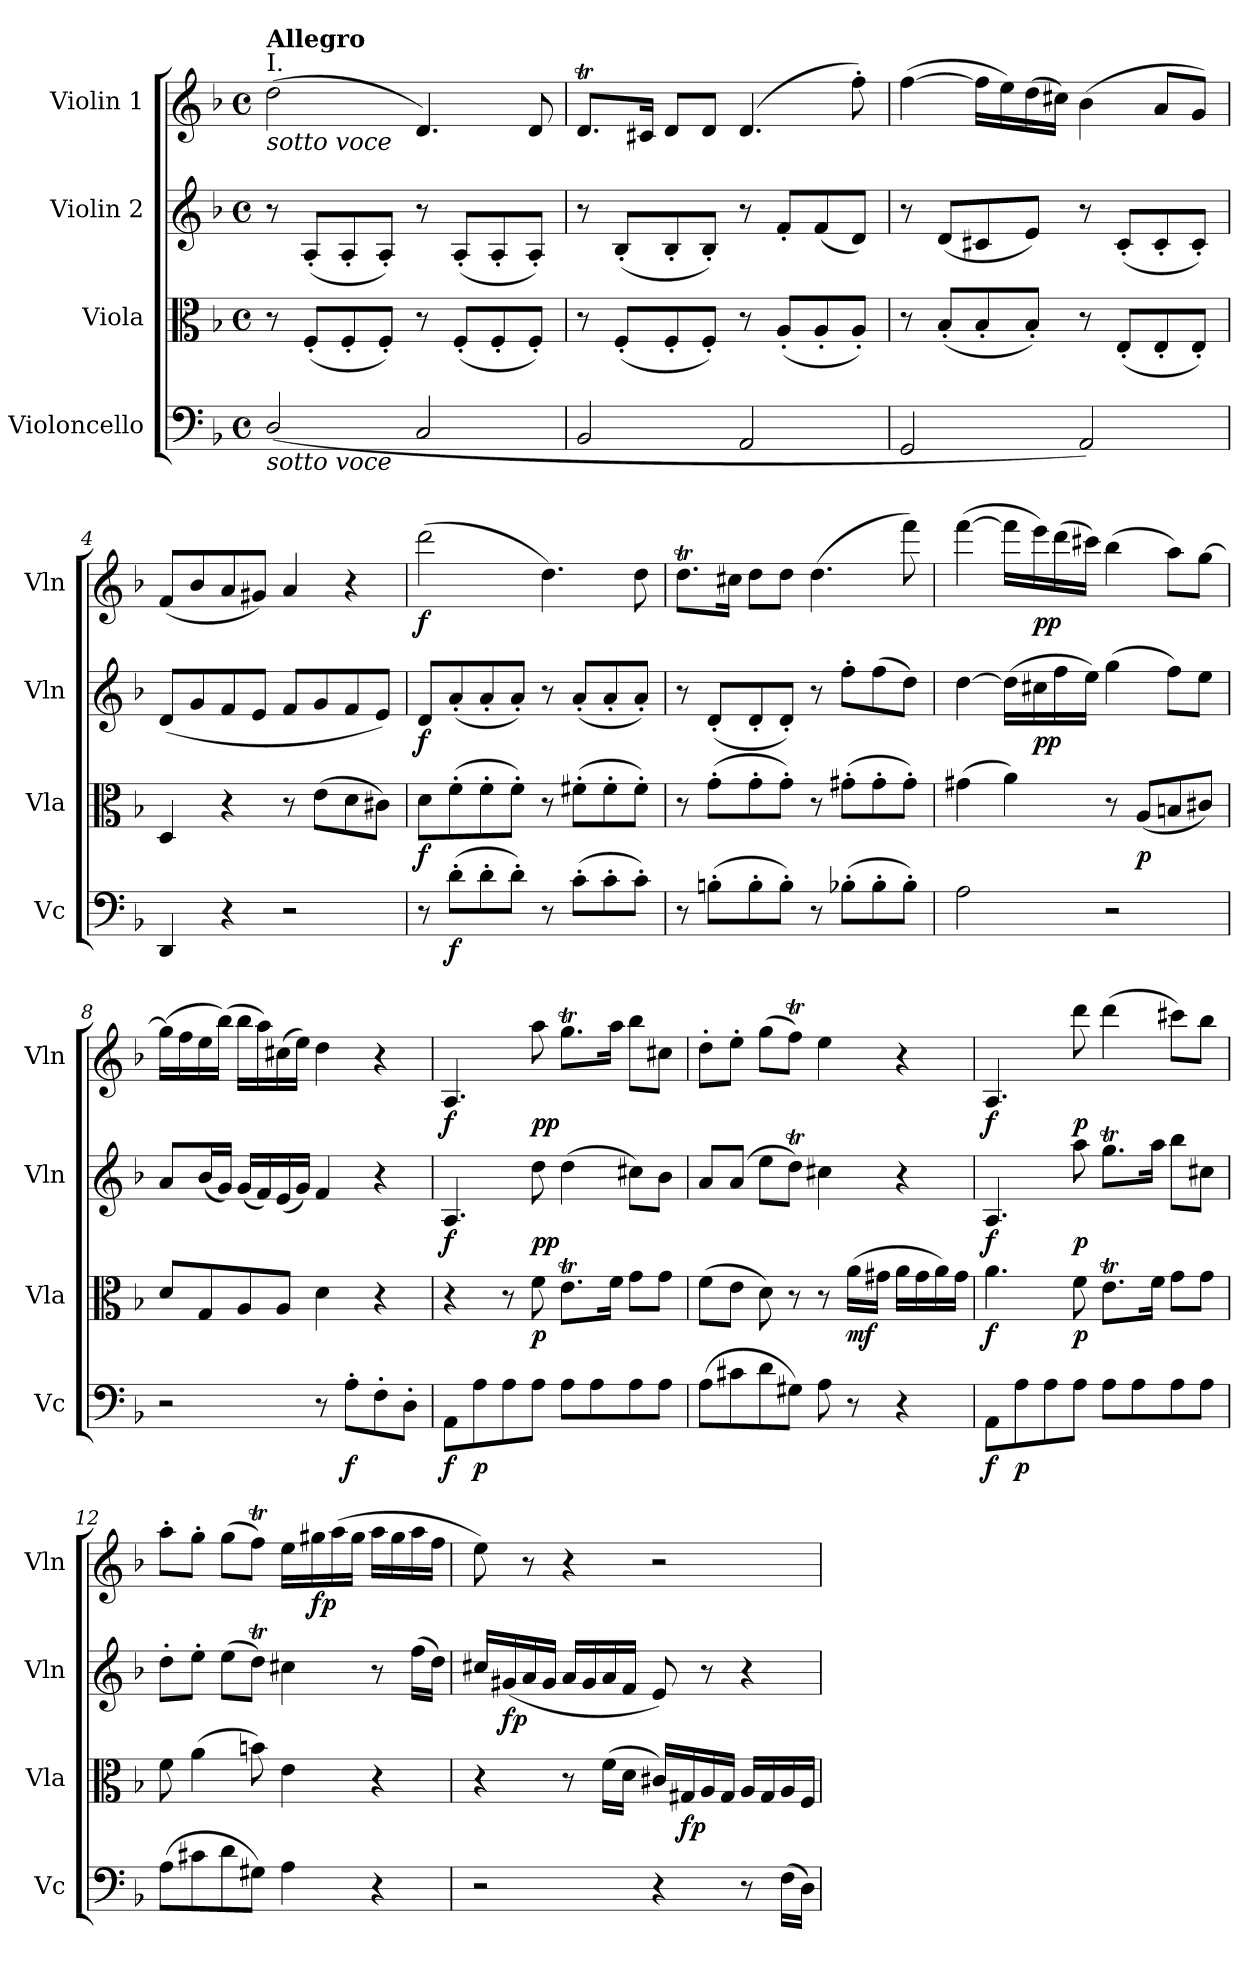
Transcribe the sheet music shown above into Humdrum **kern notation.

**kern	**dynam	**kern	**dynam	**kern	**dynam	**kern	**dynam
*part4	*part4	*part3	*part3	*part2	*part2	*part1	*part1
*staff4	*staff4	*staff3	*staff3	*staff2	*staff2	*staff1	*staff1
*I"Violoncello	*	*I"Viola	*	*I"Violin 2	*	*I"Violin 1	*
*I'Vc	*	*I'Vla	*	*I'Vln	*	*I'Vln	*
*clefF4	*	*clefC3	*	*clefG2	*	*clefG2	*
*k[b-]	*	*k[b-]	*	*k[b-]	*	*k[b-]	*
*M4/4	*	*M4/4	*	*M4/4	*	*M4/4	*
*met(c)	*	*met(c)	*	*met(c)	*	*met(c)	*
=1	=1	=1	=1	=1	=1	=1	=1
!	!	!	!	!	!	!LO:TX:a:t=I.	!
!	!	!	!	!	!	!LO:TX:a:B:t=Allegro	!
!	!	!	!	!	!	!LO:TX:b:i:t=sotto voce	!
!LO:TX:b:i:t=sotto voce	!	!	!	!	!	!	!
(<2D/	.	8r	.	8r	.	(2dd\	.
.	.	(<8F'/L	.	(8A'/L	.	.	.
.	.	8F'/	.	8A'/	.	.	.
.	.	8F'/J)	.	8A'/J)	.	.	.
2C/	.	8r	.	8r	.	4.d/)	.
.	.	(<8F'/L	.	(8A'/L	.	.	.
.	.	8F'/	.	8A'/	.	.	.
.	.	8F'/J)	.	8A'/J)	.	8d/	.
=2	=2	=2	=2	=2	=2	=2	=2
2BB-/	.	8r	.	8r	.	8.dT/L	.
.	.	(<8F'/L	.	(8B-'/L	.	.	.
.	.	.	.	.	.	16c#X/Jk	.
.	.	8F'/	.	8B-'/	.	8d/L	.
.	.	8F'/J)	.	8B-'/J)	.	8d/J	.
2AA/	.	8r	.	8r	.	(>4.d/	.
.	.	(<8A'/L	.	8f'/L	.	.	.
.	.	8A'/	.	(<8f/	.	.	.
.	.	8A'/J)	.	8d/J)	.	8ff'\)	.
=3	=3	=3	=3	=3	=3	=3	=3
2GG/	.	8r	.	8r	.	(>[>4ff\	.
.	.	(<8B-'/L	.	(<8d/L	.	.	.
.	.	8B-'/	.	8c#X/	.	16ff\LL]	.
.	.	.	.	.	.	16ee\)	.
.	.	8B-'/J)	.	8e/J)	.	(>16dd\	.
.	.	.	.	.	.	16cc#X\JJ)	.
2AA/)	.	8r	.	8r	.	(>4b-\	.
.	.	(<8E'/L	.	(<8c#'/L	.	.	.
.	.	8E'/	.	8c#'/	.	8a/L	.
.	.	8E'/J)	.	8c#'/J)	.	8g/J)	.
=4	=4	=4	=4	=4	=4	=4	=4
4DD/	.	4D/	.	(<8d/L	.	(<8f/L	.
.	.	.	.	8g/	.	8b-/	.
4r	.	4r	.	8f/	.	8a/	.
.	.	.	.	8e/J	.	8g#X/J)	.
2r	.	8r	.	8f/L	.	4a/	.
.	.	(>8e\L	.	8g/	.	.	.
.	.	8d\	.	8f/	.	4r	.
.	.	8c#X\J)	.	8e/J)	.	.	.
=5	=5	=5	=5	=5	=5	=5	=5
!	!	!	!LO:DY:b	!	!LO:DY:b	!	!LO:DY:b
8r	.	8d\L	f	8d/L	f	(>2ddd\	f
!	!LO:DY:b	!	!	!	!	!	!
(8d'\L	f	(>8f'\	.	(<8a'>/	.	.	.
8d'\	.	8f'\	.	8a'>/	.	.	.
8d'\J)	.	8f'\J)	.	8a'>/J)	.	.	.
8r	.	8r	.	8r	.	4.dd\)	.
(8c'\L	.	(>8f#X'\L	.	(<8a'>/L	.	.	.
8c'\	.	8f#'\	.	8a'>/	.	.	.
8c'\J)	.	8f#'\J)	.	8a'>/J)	.	8dd\	.
!!LO:LB:g=z
=6	=6	=6	=6	=6	=6	=6	=6
8r	.	8r	.	8r	.	8.ddT\L	.
(8Bn'\L	.	(>8g'\L	.	(8d'/L	.	.	.
.	.	.	.	.	.	16cc#X\Jk	.
8B'\	.	8g'\	.	8d'/	.	8dd\L	.
8B'\J)	.	8g'\J)	.	8d'/J)	.	8dd\J	.
8r	.	8r	.	8r	.	(>4.dd\	.
(8B-X'\L	.	(>8g#X'\L	.	8ff'\L	.	.	.
8B-'\	.	8g#'\	.	(>8ff\	.	.	.
8B-'\J)	.	8g#'\J)	.	8dd\J)	.	8fff\)	.
!!LO:LB:g=z
=7	=7	=7	=7	=7	=7	=7	=7
2A\	.	(>4g#X\	.	[>4dd\	.	(>[>4fff\	.
.	.	4a\)	.	(>16dd\LL]	.	16fff\LL]	.
!	!	!	!	!	!LO:DY:b	!	!
!	!	!	!	!	!LO:DY:n=1:b	!	!LO:DY:b
!	!	!	!	!	!	!	!LO:DY:n=1:b
.	.	.	.	16cc#X\	p p	16eee\)	p p
.	.	.	.	16ff\	.	(>16ddd\	.
.	.	.	.	16ee\JJ)	.	16ccc#X\JJ)	.
2r	.	8r	.	(>4gg\	.	(>4bb-\	.
!	!	!	!LO:DY:b	!	!	!	!
.	.	(<8A/L	p	.	.	.	.
.	.	8Bn/	.	8ff\L)	.	8aa\L)	.
.	.	8c#X/J)	.	8ee\J	.	[>8gg\J	.
=8	=8	=8	=8	=8	=8	=8	=8
2r	.	8d/L	.	8a/L	.	(>16gg\LL]	.
.	.	.	.	.	.	16ff\	.
.	.	8G/	.	(>16b-/L	.	16ee\	.
.	.	.	.	16g/JJ)	.	(>16bb-\JJ)	.
.	.	8A/	.	(<16g/LL	.	16bb-\LL	.
.	.	.	.	16f/)	.	16aa\)	.
.	.	8A/J	.	(<16e/	.	(>16cc#X\	.
.	.	.	.	16g/JJ)	.	16ee\JJ)	.
8r	.	4d\	.	4f/	.	4dd\	.
!	!LO:DY:b	!	!	!	!	!	!
8A'\L	f	.	.	.	.	.	.
8F'\	.	4r	.	4r	.	4r	.
8D'\J	.	.	.	.	.	.	.
=9	=9	=9	=9	=9	=9	=9	=9
!	!LO:DY:b	!	!	!	!LO:DY:b	!	!LO:DY:b
8AA\L	f	4r	.	4.A/	f	4.A/	f
!	!LO:DY:b	!	!	!	!	!	!
8A\	p	.	.	.	.	.	.
8A\	.	8r	.	.	.	.	.
!	!	!	!LO:DY:b	!	!LO:DY:b	!	!
!	!	!	!	!	!LO:DY:n=1:b	!	!LO:DY:b
!	!	!	!	!	!	!	!LO:DY:n=1:b
8A\J	.	8f\	p	8dd\	p p	8aa\	p p
8A\L	.	8.et\L	.	(>4dd\	.	8.ggT\L	.
8A\	.	.	.	.	.	.	.
.	.	16f\Jk	.	.	.	16aa\Jk	.
8A\	.	8g\L	.	8cc#X\L)	.	8bb-\L	.
8A\J	.	8g\J	.	8b-\J	.	8cc#X\J	.
=10	=10	=10	=10	=10	=10	=10	=10
(>8A\L	.	(>8f\L	.	8a/L	.	8dd'\L	.
8c#X\	.	8e\J	.	(>8a/J	.	8ee'\J	.
8d\	.	8d\)	.	8ee\L	.	(>8gg\L	.
8G#X\J)	.	8r	.	8ddT\J)	.	8ffT\J)	.
8A\	.	8r	.	4cc#X\	.	4ee\	.
!	!	!	!LO:DY:b	!	!	!	!
8r	.	(>16a\LL	mf	.	.	.	.
.	.	16g#X\JJ	.	.	.	.	.
4r	.	16a\LL	.	4r	.	4r	.
.	.	16g#\	.	.	.	.	.
.	.	16a\)	.	.	.	.	.
.	.	16g#\JJ	.	.	.	.	.
!!LO:LB:g=z
=11	=11	=11	=11	=11	=11	=11	=11
!	!LO:DY:b	!	!LO:DY:b	!	!LO:DY:b	!	!LO:DY:b
8AA\L	f	4.a\	f	4.A/	f	4.A/	f
!	!LO:DY:b	!	!	!	!	!	!
8A\	p	.	.	.	.	.	.
8A\	.	.	.	.	.	.	.
!	!	!	!LO:DY:b	!	!LO:DY:b	!	!LO:DY:b
8A\J	.	8f\	p	8aa\	p	8ddd\	p
8A\L	.	8.et\L	.	8.ggT\L	.	(>4ddd\	.
8A\	.	.	.	.	.	.	.
.	.	16f\Jk	.	16aa\Jk	.	.	.
8A\	.	8g\L	.	8bb-\L	.	8ccc#X\L)	.
8A\J	.	8g\J	.	8cc#X\J	.	8bb-\J	.
=12	=12	=12	=12	=12	=12	=12	=12
(>8A\L	.	8f\	.	8dd'\L	.	8aa'\L	.
8c#X\	.	(>4a\	.	8ee'\J	.	8gg'\J	.
8d\	.	.	.	(>8ee\L	.	(>8gg\L	.
8G#X\J)	.	8bn\)	.	8ddT\J)	.	8ffT\J)	.
4A\	.	4e\	.	4cc#X\	.	16ee\LL	.
!	!	!	!	!	!	!	!LO:DY:b
.	.	.	.	.	.	16gg#X\	fp
.	.	.	.	.	.	(>16aa\	.
.	.	.	.	.	.	16gg#\JJ	.
4r	.	4r	.	8r	.	16aa\LL	.
.	.	.	.	.	.	16gg#\	.
.	.	.	.	(>16ff\LL	.	16aa\	.
.	.	.	.	16dd\JJ)	.	16ff\JJ	.
!!LO:LB:g=z
=13	=13	=13	=13	=13	=13	=13	=13
2r	.	4r	.	16cc#X/LL	.	8ee\)	.
!	!	!	!	!	!LO:DY:b	!	!
.	.	.	.	(<16g#X/	fp	.	.
.	.	.	.	16a/	.	8r	.
.	.	.	.	16g#/JJ	.	.	.
.	.	8r	.	16a/LL	.	4r	.
.	.	.	.	16g#/	.	.	.
.	.	(>16f\LL	.	16a/	.	.	.
.	.	16d\JJ	.	16f/JJ	.	.	.
4r	.	16c#X/LL)	.	8e/)	.	2r	.
!	!	!	!LO:DY:b	!	!	!	!
.	.	16G#X/	fp	.	.	.	.
.	.	16A/	.	8r	.	.	.
.	.	16G#/JJ	.	.	.	.	.
8r	.	16A/LL	.	4r	.	.	.
.	.	16G#/	.	.	.	.	.
(16F\LL	.	16A/	.	.	.	.	.
16D\JJ)	.	16F/JJ	.	.	.	.	.
=	=	=	=	=	=	=	=
*-	*-	*-	*-	*-	*-	*-	*-
